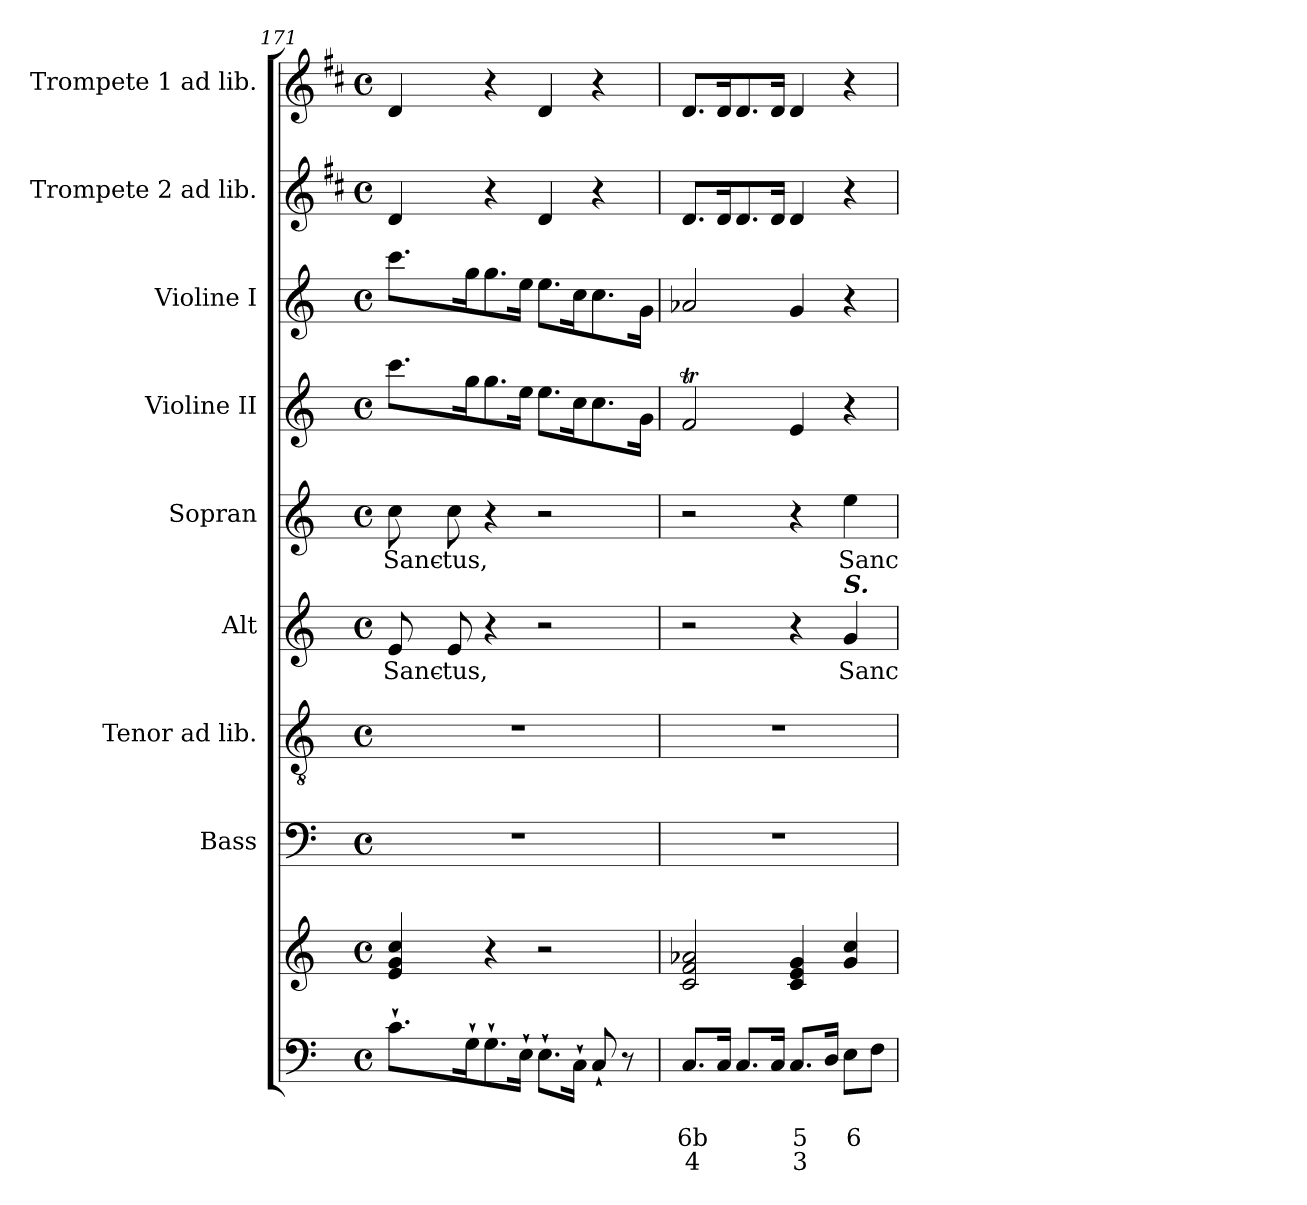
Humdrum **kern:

**kern	**text	**text	**text	**kern	**kern	**kern	**kern	**text	**kern	**text	**kern	**kern	**kern	**kern
*part9	*part9	*part9	*part9	*part9	*part8	*part7	*part6	*part6	*part5	*part5	*part4	*part3	*part2	*part1
*staff10	*staff10	*staff10	*staff10	*staff9	*staff8	*staff7	*staff6	*staff6	*staff5	*staff5	*staff4	*staff3	*staff2	*staff1
*	*	*	*	*	*I"Bass	*I"Tenor ad lib.	*I"Alt	*	*I"Sopran	*	*I"Violine II	*I"Violine I	*I"Trompete 2 ad lib.	*I"Trompete 1 ad lib.
*	*	*	*	*	*I'B.	*I'T.	*I'A.	*	*I'S.	*	*I'Vl. II	*I'Vl. I	*I'Trp. 2	*I'Trp. 1
*clefF4	*	*	*	*clefG2	*clefF4	*clefGv2	*clefG2	*	*clefG2	*	*clefG2	*clefG2	*clefG2	*clefG2
*	*	*	*	*	*	*	*	*	*	*	*	*	*ITrd1c2	*ITrd1c2
*k[]	*	*	*	*k[]	*k[]	*k[]	*k[]	*	*k[]	*	*k[]	*k[]	*k[]	*k[]
*C:	*	*	*	*C:	*C:	*C:	*C:	*	*C:	*	*C:	*C:	*C:	*C:
*M4/4	*	*	*	*M4/4	*M4/4	*M4/4	*M4/4	*	*M4/4	*	*M4/4	*M4/4	*M4/4	*M4/4
*met(c)	*	*	*	*met(c)	*met(c)	*met(c)	*met(c)	*	*met(c)	*	*met(c)	*met(c)	*met(c)	*met(c)
=171	=171	=171	=171	=171	=171	=171	=171	=171	=171	=171	=171	=171	=171	=171
!	!	!	!	!	!	!	!	!LO:LY:b	!	!LO:LY:b	!	!	!	!
8.c`>\L	.	.	.	4e/ 4g/ 4cc/	1r	1r	8e/	Sanc-	8cc\	Sanc-	8.ccc\L	8.ccc\L	4c/	4c/
!	!	!	!	!	!	!	!	!LO:LY:b	!	!LO:LY:b	!	!	!	!
.	.	.	.	.	.	.	8e/	-tus,	8cc\	-tus,	.	.	.	.
16G`>\k	.	.	.	.	.	.	.	.	.	.	16gg\k	16gg\k	.	.
8.G`>\	.	.	.	4r	.	.	4r	.	4r	.	8.gg\	8.gg\	4r	4r
16E`>\Jk	.	.	.	.	.	.	.	.	.	.	16ee\Jk	16ee\Jk	.	.
8.E`>\L	.	.	.	2r	.	.	2r	.	2r	.	8.ee\L	8.ee\L	4c/	4c/
16C`>\Jk	.	.	.	.	.	.	.	.	.	.	16cc\k	16cc\k	.	.
8C`</	.	.	.	.	.	.	.	.	.	.	8.cc\	8.cc\	4r	4r
8r	.	.	.	.	.	.	.	.	.	.	.	.	.	.
.	.	.	.	.	.	.	.	.	.	.	16g\Jk	16g\Jk	.	.
=172	=172	=172	=172	=172	=172	=172	=172	=172	=172	=172	=172	=172	=172	=172
!	!	!LO:LY:b	!LO:LY:b	!	!	!	!	!	!	!	!	!	!	!
8.C/L	.	6b	4	2c/ 2f/ 2a-X/	1r	1r	2r	.	2r	.	2fT/	2a-X/	8.c/L	8.c/L
!	!	!LO:LY:b	!LO:LY:b	!	!	!	!	!	!	!	!	!	!	!
16C/Jk	.	_	_	.	.	.	.	.	.	.	.	.	16c/k	16c/k
8.C/L	.	.	.	.	.	.	.	.	.	.	.	.	8.c/	8.c/
16C/Jk	.	.	.	.	.	.	.	.	.	.	.	.	16c/Jk	16c/Jk
!	!	!LO:LY:b	!LO:LY:b	!	!	!	!	!	!	!	!	!	!	!
8.C/L	.	5	3	4c/ 4e/ 4g/	.	.	4r	.	4r	.	4e/	4g/	4c/	4c/
!	!	!LO:LY:b	!	!	!	!	!	!	!	!	!	!	!	!
16D/Jk	.	_	.	.	.	.	.	.	.	.	.	.	.	.
!	!	!	!	!	!	!	!LO:TX:a:Bi:t=S.	!	!	!	!	!	!	!
!	!	!LO:LY:b	!	!	!	!	!	!LO:LY:b	!	!LO:LY:b	!	!	!	!
8E\L	.	6	.	4g/ 4cc/	.	.	4g/	Sanc-	4ee\	Sanc-	4r	4r	4r	4r
8F\J	.	.	.	.	.	.	.	.	.	.	.	.	.	.
=	=	=	=	=	=	=	=	=	=	=	=	=	=	=
*-	*-	*-	*-	*-	*-	*-	*-	*-	*-	*-	*-	*-	*-	*-
